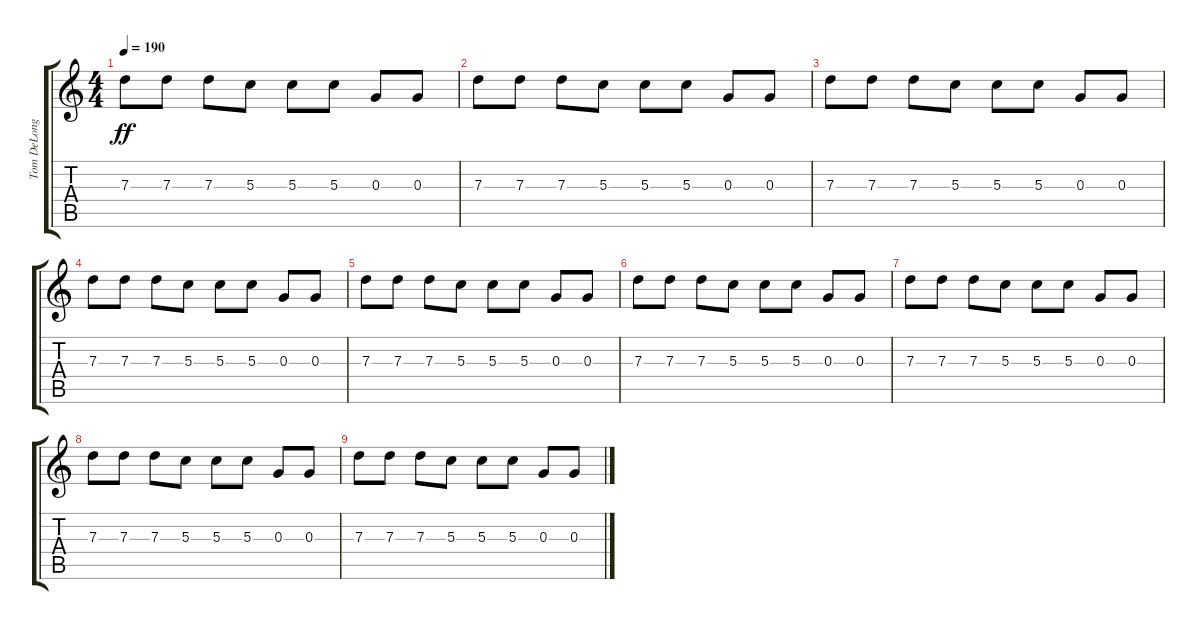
\track ("Tom DeLonge - Guitar 1" "Tom DeLong") {instrument distortionguitar}
\staff {score tabs}
\tuning (E4 B3 G3 D3 A2 E2) {hide}
\ts (4 4)
\tempo 190
\clef g2
\ks c
7.3.8{dy ff} 7.3.8 7.3.8 5.3.8 5.3.8 5.3.8 0.3.8 0.3.8 |
7.3.8 7.3.8 7.3.8 5.3.8 5.3.8 5.3.8 0.3.8 0.3.8 |
7.3.8 7.3.8 7.3.8 5.3.8 5.3.8 5.3.8 0.3.8 0.3.8 |
7.3.8 7.3.8 7.3.8 5.3.8 5.3.8 5.3.8 0.3.8 0.3.8 |
7.3.8 7.3.8 7.3.8 5.3.8 5.3.8 5.3.8 0.3.8 0.3.8 |
7.3.8 7.3.8 7.3.8 5.3.8 5.3.8 5.3.8 0.3.8 0.3.8 |
7.3.8 7.3.8 7.3.8 5.3.8 5.3.8 5.3.8 0.3.8 0.3.8 |
7.3.8 7.3.8 7.3.8 5.3.8 5.3.8 5.3.8 0.3.8 0.3.8 |
7.3.8 7.3.8 7.3.8 5.3.8 5.3.8 5.3.8 0.3.8 0.3.8
